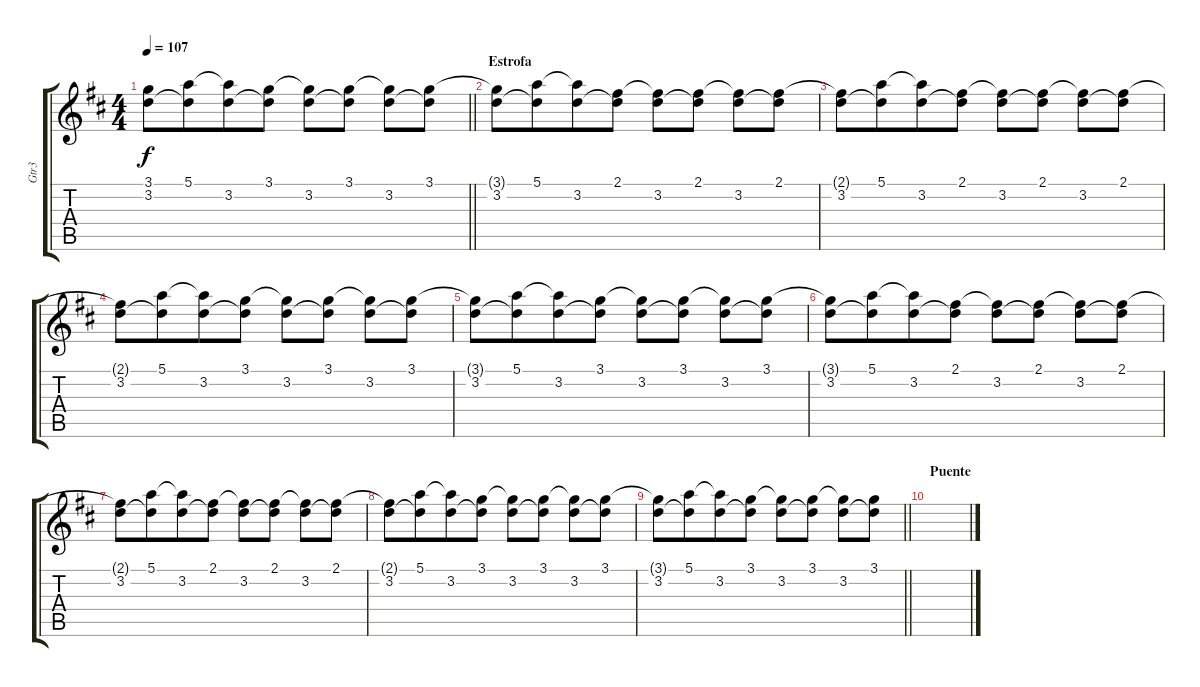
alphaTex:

\track ("Gtr3" "Gtr3") {instrument overdrivenguitar}
\staff {score tabs}
\tuning (E4 B3 G3 D3 A2 E2) {hide}
\ts (4 4)
\tempo 107
\clef g2
\barLineRight lightlight
\ks d
(3.1{t} 3.2).8{dy f} (5.1 3.2{t}).8{beam merge} (5.1{t} 3.2).8{beam merge} (3.1 3.2{t}).8 (3.1{t} 3.2).8 (3.1 3.2{t}).8 (3.1{t} 3.2).8 (3.1 3.2{t}).8 |
\section ("" "Estrofa")
(3.1{t} 3.2).8 (5.1 3.2{t}).8{beam merge} (5.1{t} 3.2).8{beam merge} (2.1 3.2{t}).8 (2.1{t} 3.2).8 (2.1 3.2{t}).8 (2.1{t} 3.2).8 (2.1 3.2{t}).8 |
(2.1{t} 3.2).8 (5.1 3.2{t}).8{beam merge} (5.1{t} 3.2).8{beam merge} (2.1 3.2{t}).8 (2.1{t} 3.2).8 (2.1 3.2{t}).8 (2.1{t} 3.2).8 (2.1 3.2{t}).8 |
(2.1{t} 3.2).8 (5.1 3.2{t}).8{beam merge} (5.1{t} 3.2).8{beam merge} (3.1 3.2{t}).8 (3.1{t} 3.2).8 (3.1 3.2{t}).8 (3.1{t} 3.2).8 (3.1 3.2{t}).8 |
(3.1{t} 3.2).8 (5.1 3.2{t}).8{beam merge} (5.1{t} 3.2).8{beam merge} (3.1 3.2{t}).8 (3.1{t} 3.2).8 (3.1 3.2{t}).8 (3.1{t} 3.2).8 (3.1 3.2{t}).8 |
(3.1{t} 3.2).8 (5.1 3.2{t}).8{beam merge} (5.1{t} 3.2).8{beam merge} (2.1 3.2{t}).8 (2.1{t} 3.2).8 (2.1 3.2{t}).8 (2.1{t} 3.2).8 (2.1 3.2{t}).8 |
(2.1{t} 3.2).8 (5.1 3.2{t}).8{beam merge} (5.1{t} 3.2).8{beam merge} (2.1 3.2{t}).8 (2.1{t} 3.2).8 (2.1 3.2{t}).8 (2.1{t} 3.2).8 (2.1 3.2{t}).8 |
(2.1{t} 3.2).8 (5.1 3.2{t}).8{beam merge} (5.1{t} 3.2).8{beam merge} (3.1 3.2{t}).8 (3.1{t} 3.2).8 (3.1 3.2{t}).8 (3.1{t} 3.2).8 (3.1 3.2{t}).8 |
\barLineRight lightlight
(3.1{t} 3.2).8 (5.1 3.2{t}).8{beam merge} (5.1{t} 3.2).8{beam merge} (3.1 3.2{t}).8 (3.1{t} 3.2).8 (3.1 3.2{t}).8 (3.1{t} 3.2).8 (3.1 3.2{t}).8 |
\section ("" "Puente")
